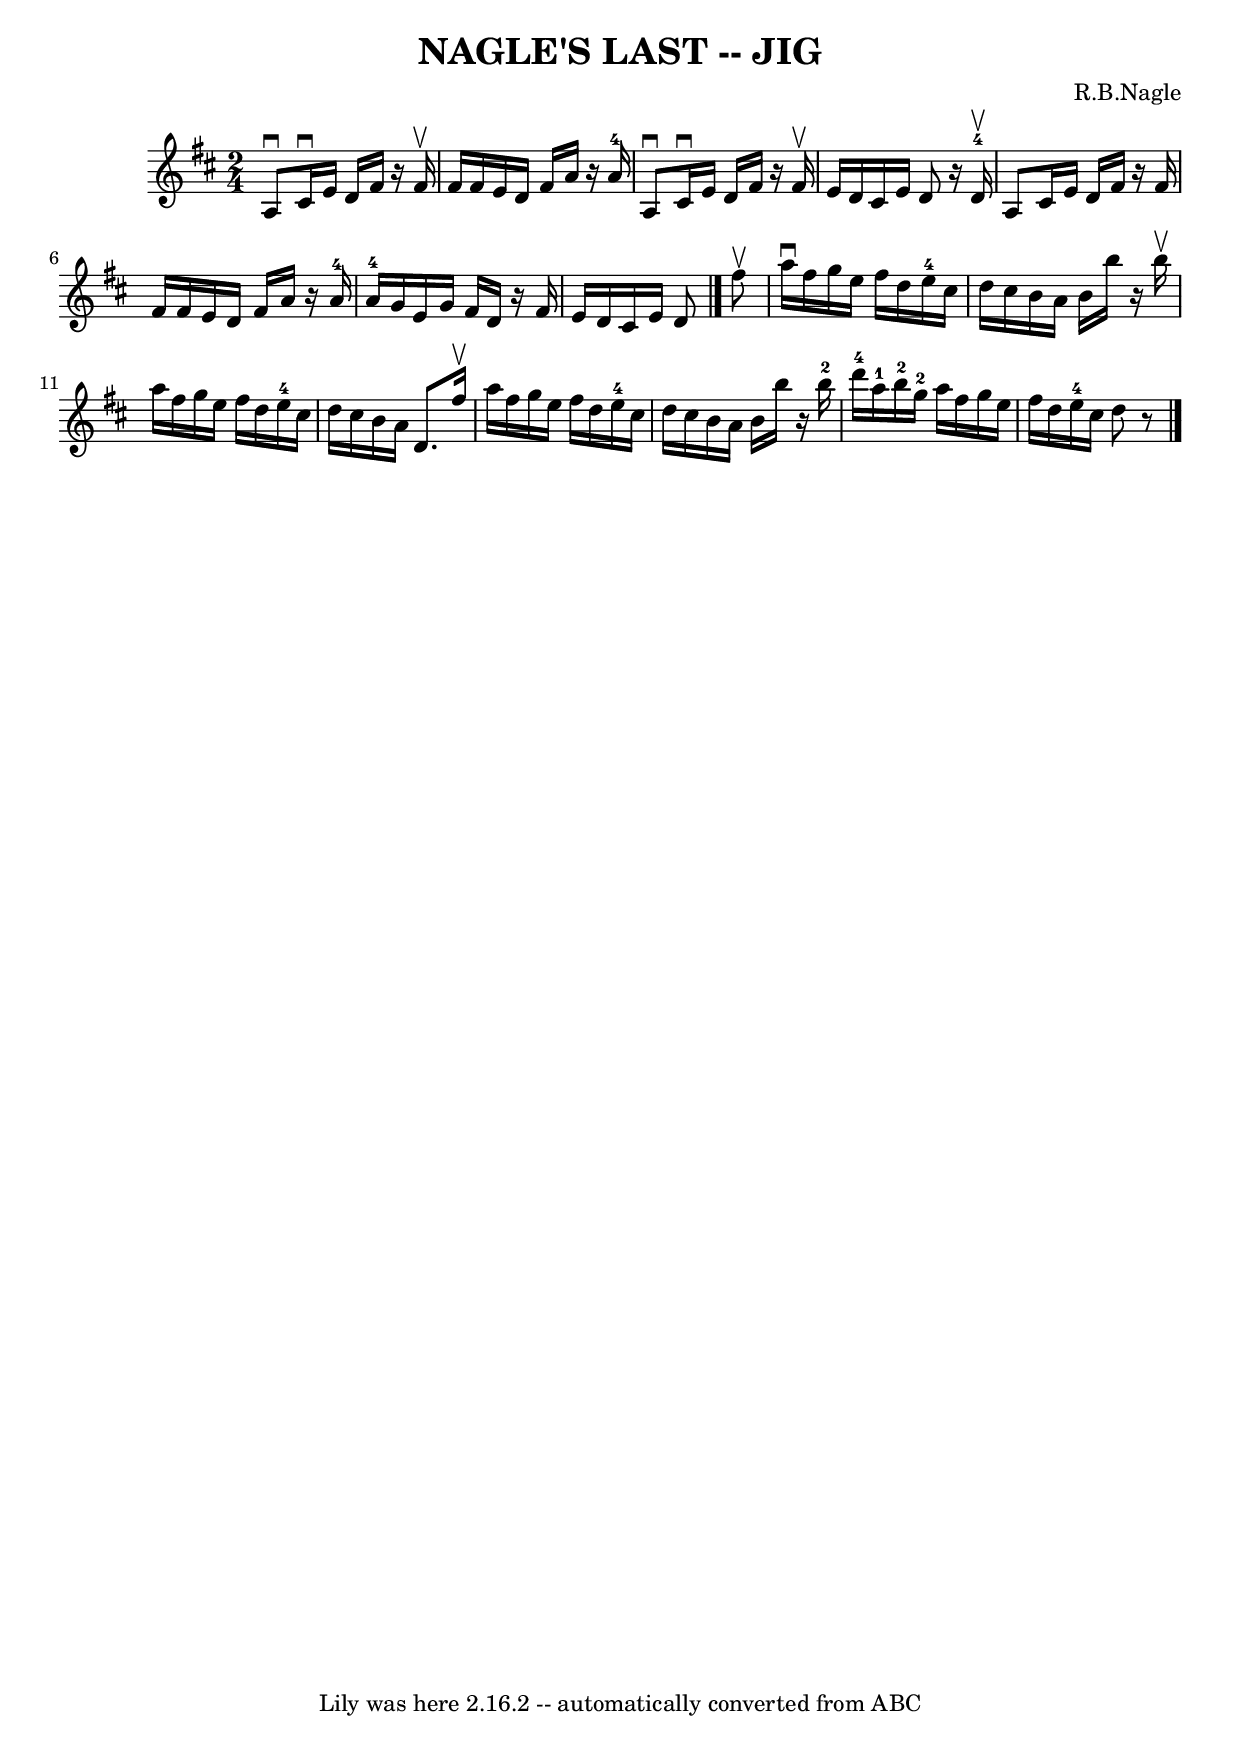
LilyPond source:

\version "2.7.40"
\include "Mammoth.ily"
\header {
	%% book = "Ryan's Mammoth Collection of Fiddle Tunes"
	composer = "R.B.Nagle"
	crossRefNumber = "1"
	footnotes = ""
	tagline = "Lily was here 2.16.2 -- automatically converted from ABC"
	title = "NAGLE'S LAST -- JIG"
}
voicedefault =  {


\time 2/4 \key d \major a8^\downbow cis'16^\downbow e'16 d'16    
fis'16    r16 fis'16^\upbow   |
 fis'16 fis'16 e'16 d'16    
fis'16 a'16    r16 a'16-4   |
 a8^\downbow cis'16^\downbow  
 e'16 d'16 fis'16    r16 fis'16^\upbow   |
 e'16 d'16    
cis'16 e'16 d'8    r16 d'16-4^\upbow   |
 a8 cis'16    
e'16 d'16 fis'16    r16 fis'16    |
 fis'16 fis'16 e'16    
d'16 fis'16 a'16    r16 a'16-4   |
 a'16-4 g'16    
e'16 g'16 fis'16 d'16    r16 fis'16    |
 e'16 d'16    
cis'16 e'16 d'8    \bar "|." fis''8^\upbow   |
 a''16 
^\downbow fis''16 g''16 e''16 fis''16 d''16 e''16-4   
cis''16    |
 d''16 cis''16 b'16 a'16 b'16 b''16    r16 
b''16^\upbow   |
 a''16 fis''16 g''16 e''16 fis''16    
d''16 e''16-4 cis''16    |
 d''16 cis''16 b'16 a'16    
d'8. fis''16^\upbow   |
 a''16 fis''16 g''16 e''16    
fis''16 d''16 e''16-4 cis''16    |
 d''16 cis''16 b'16 
 a'16 b'16 b''16    r16 b''16-2   |
 d'''16-4 a''16 
-1 b''16-2 g''16-2 a''16 fis''16 g''16 e''16    |
 
 fis''16 d''16 e''16-4 cis''16 d''8    r8   \bar "|."   
}

\score{
    <<

	\context Staff="default"
	{
	    \voicedefault 
	}

    >>
	\layout {
	}
	\midi {}
}
